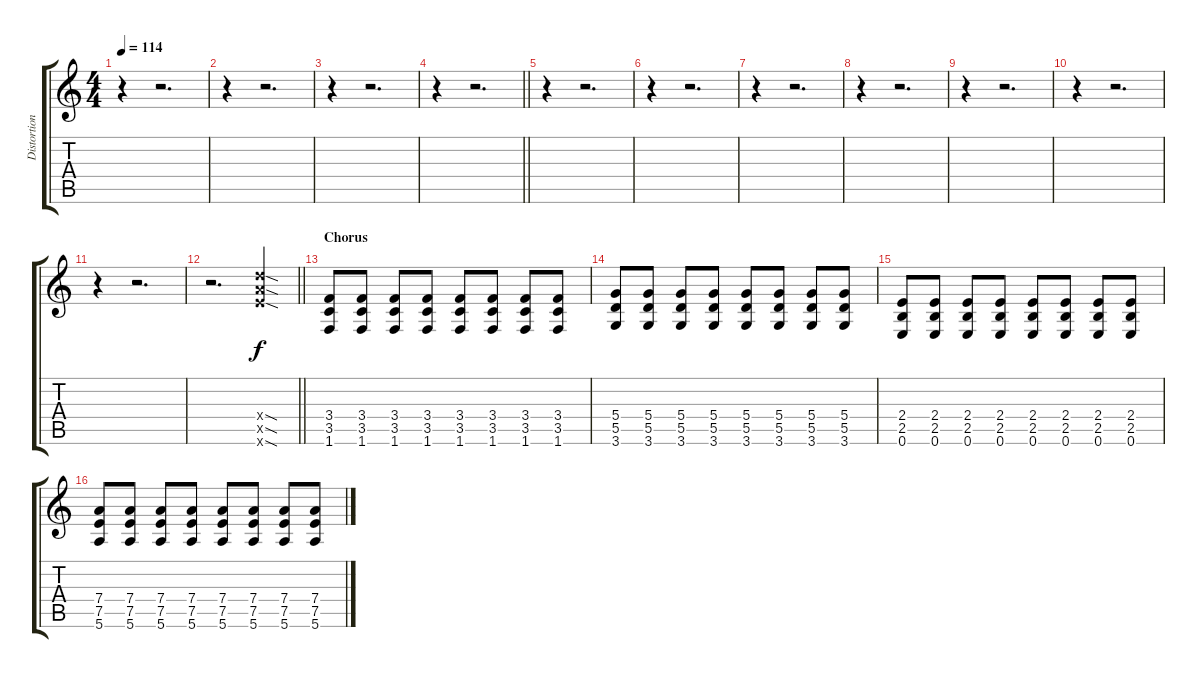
\track ("Distortion 1" "Distortion") {instrument distortionguitar}
\staff {score tabs}
\tuning (E4 B3 G3 D3 A2 E2) {hide}
\ts (4 4)
\tempo 114
\clef g2
\ks c
r.4{dy f} r.2{d} |
r.4 r.2{d} |
r.4 r.2{d} |
\barLineRight lightlight
r.4 r.2{d} |
r.4 r.2{d} |
r.4 r.2{d} |
r.4 r.2{d} |
r.4 r.2{d} |
r.4 r.2{d} |
r.4 r.2{d} |
r.4 r.2{d} |
\barLineRight lightlight
r.2{d} (12.4{sod x} 12.5{sod x} 12.6{sod x}).4 |
\section ("" "Chorus")
(3.4 3.5 1.6).8 (3.4 3.5 1.6).8 (3.4 3.5 1.6).8 (3.4 3.5 1.6).8 (3.4 3.5 1.6).8 (3.4 3.5 1.6).8 (3.4 3.5 1.6).8 (3.4 3.5 1.6).8 |
(5.4 5.5 3.6).8 (5.4 5.5 3.6).8 (5.4 5.5 3.6).8 (5.4 5.5 3.6).8 (5.4 5.5 3.6).8 (5.4 5.5 3.6).8 (5.4 5.5 3.6).8 (5.4 5.5 3.6).8 |
(2.4 2.5 0.6).8 (2.4 2.5 0.6).8 (2.4 2.5 0.6).8 (2.4 2.5 0.6).8 (2.4 2.5 0.6).8 (2.4 2.5 0.6).8 (2.4 2.5 0.6).8 (2.4 2.5 0.6).8 |
(7.4 7.5 5.6).8 (7.4 7.5 5.6).8 (7.4 7.5 5.6).8 (7.4 7.5 5.6).8 (7.4 7.5 5.6).8 (7.4 7.5 5.6).8 (7.4 7.5 5.6).8 (7.4 7.5 5.6).8
